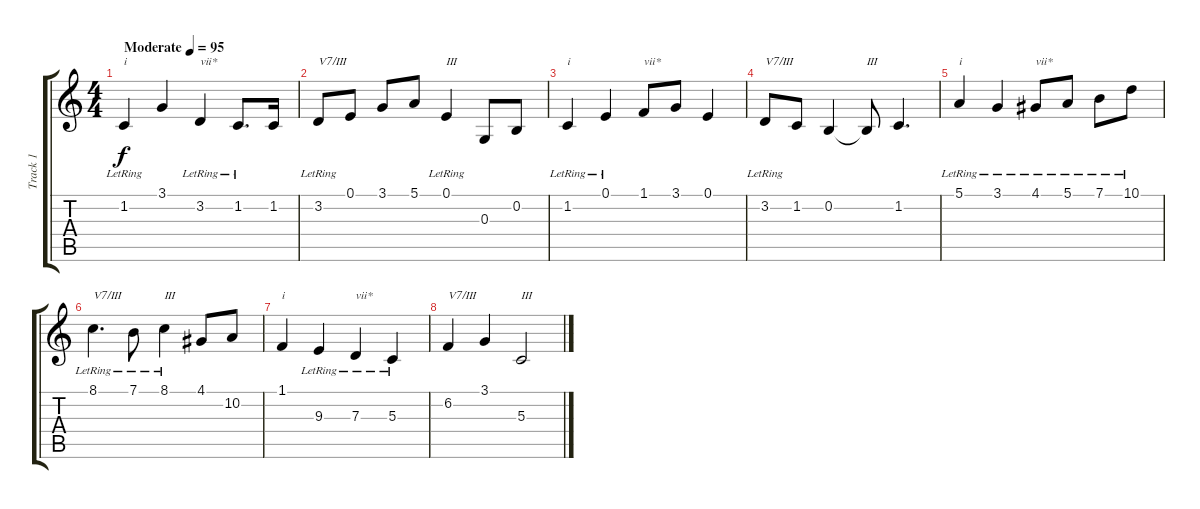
\track ("Track 1" "Track 1") {instrument acousticgrandpiano}
\staff {score tabs}
\tuning (E4 B3 G3 D3 A2 E2) {hide}
\ts (4 4)
\tempo (95 "Moderate")
\clef g2
\ks c
1.2{lr}.4{txt "i" dy f instrument acousticgrandpiano} 3.1.4 3.2{lr}.4{txt "vii*"} 1.2{lr}.8{d} 1.2.16 |
3.2{lr}.8{txt "V7/III"} 0.1.8 3.1.8 5.1.8 0.1{lr}.4{txt "III"} 0.3.8 0.2.8 |
1.2{lr}.4{txt "i"} 0.1{lr}.4 1.1.8{txt "vii*"} 3.1.8 0.1.4 |
3.2{lr}.8{txt "V7/III"} 1.2.8 0.2.4 0.2{t}.8{txt "III"} 1.2.4{d} |
5.1{lr}.4{txt "i"} 3.1{lr}.4 4.1{lr}.8{txt "vii*"} 5.1{lr}.8 7.1{lr}.8 10.1{lr}.8 |
8.1{lr}.4{d txt "V7/III"} 7.1{lr}.8 8.1{lr}.4{txt "III"} 4.1.8 10.2.8 |
1.1.4{txt "i"} 9.3{lr}.4 7.3{lr}.4{txt "vii*"} 5.3{lr}.4 |
6.2.4{txt "V7/III"} 3.1.4 5.3.2{txt "III"}
